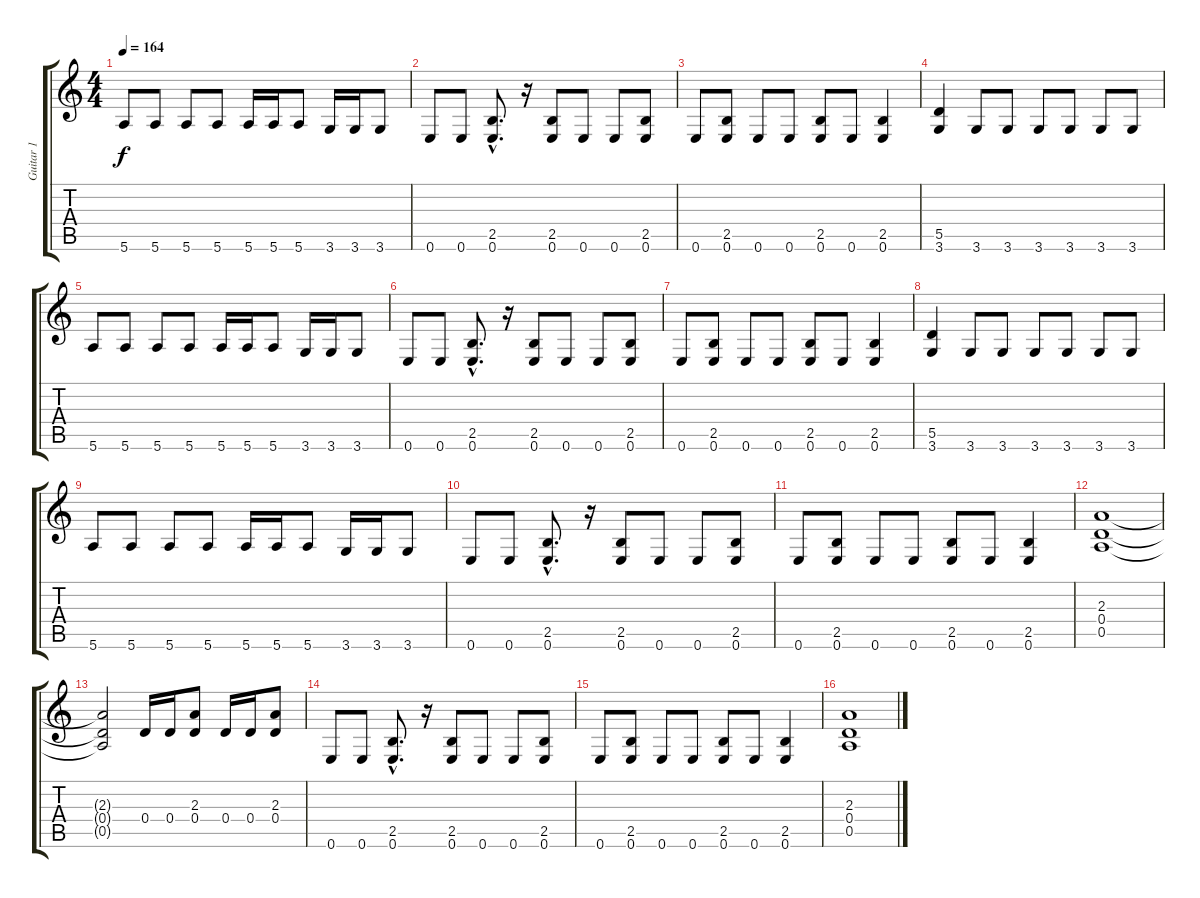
\track ("Guitar 1" "Guitar 1") {instrument overdrivenguitar}
\staff {score tabs}
\tuning (E4 B3 G3 D3 A2 E2) {hide}
\ts (4 4)
\tempo 164
\clef g2
\ks c
5.6.8{dy f} 5.6.8 5.6.8 5.6.8 5.6.16 5.6.16 5.6.8 3.6.16 3.6.16 3.6.8 |
0.6.8 0.6.8 (2.5{hac} 0.6{hac}).8{d} r.16 (2.5 0.6).8 0.6.8 0.6.8 (2.5 0.6).8 |
0.6.8 (2.5 0.6).8 0.6.8 0.6.8 (2.5 0.6).8 0.6.8 (2.5 0.6).4 |
(5.5 3.6).4 3.6.8 3.6.8 3.6.8 3.6.8 3.6.8 3.6.8 |
5.6.8 5.6.8 5.6.8 5.6.8 5.6.16 5.6.16 5.6.8 3.6.16 3.6.16 3.6.8 |
0.6.8 0.6.8 (2.5{hac} 0.6{hac}).8{d} r.16 (2.5 0.6).8 0.6.8 0.6.8 (2.5 0.6).8 |
0.6.8 (2.5 0.6).8 0.6.8 0.6.8 (2.5 0.6).8 0.6.8 (2.5 0.6).4 |
(5.5 3.6).4 3.6.8 3.6.8 3.6.8 3.6.8 3.6.8 3.6.8 |
5.6.8 5.6.8 5.6.8 5.6.8 5.6.16 5.6.16 5.6.8 3.6.16 3.6.16 3.6.8 |
0.6.8 0.6.8 (2.5{hac} 0.6{hac}).8{d} r.16 (2.5 0.6).8 0.6.8 0.6.8 (2.5 0.6).8 |
0.6.8 (2.5 0.6).8 0.6.8 0.6.8 (2.5 0.6).8 0.6.8 (2.5 0.6).4 |
(2.3 0.4 0.5).1 |
(2.3{t} 0.4{t} 0.5{t}).2 0.4.16 0.4.16 (2.3 0.4).8 0.4.16 0.4.16 (2.3 0.4).8 |
0.6.8 0.6.8 (2.5{hac} 0.6{hac}).8{d} r.16 (2.5 0.6).8 0.6.8 0.6.8 (2.5 0.6).8 |
0.6.8 (2.5 0.6).8 0.6.8 0.6.8 (2.5 0.6).8 0.6.8 (2.5 0.6).4 |
(2.3 0.4 0.5).1
